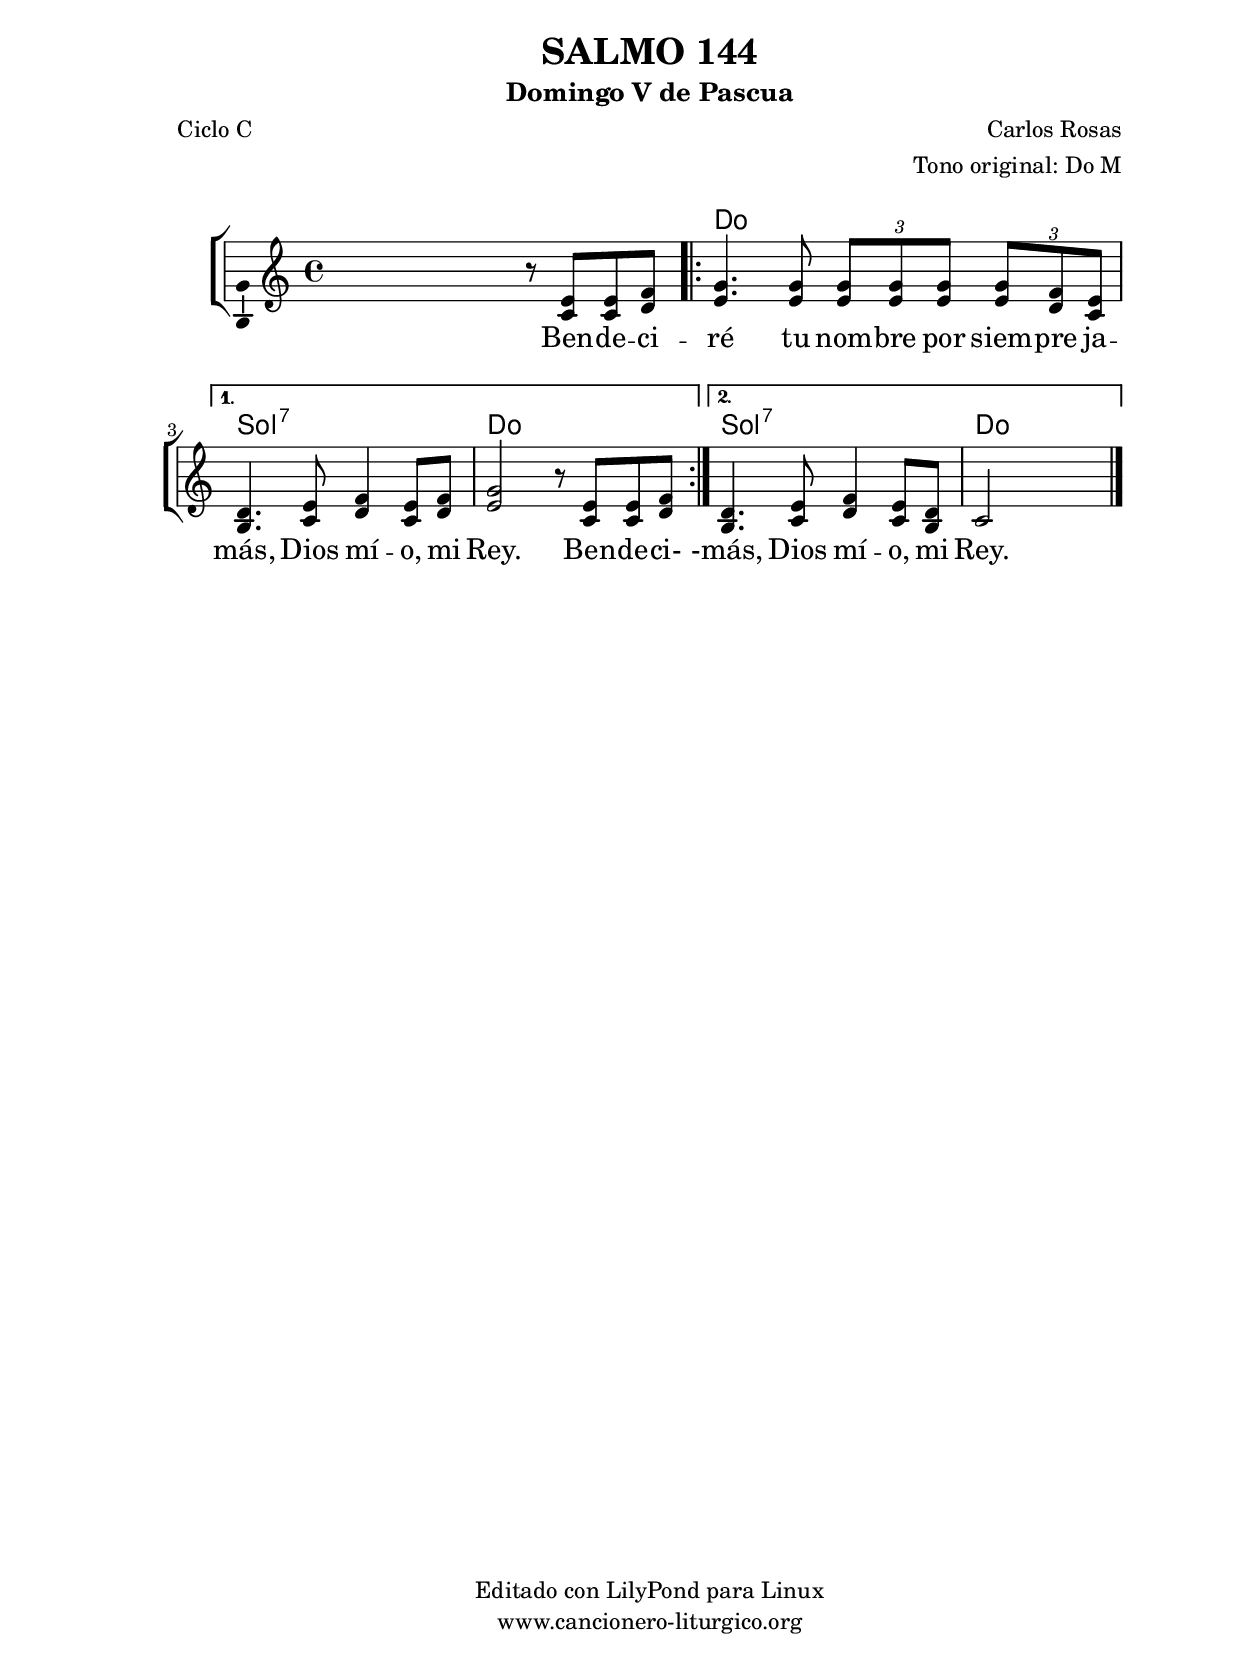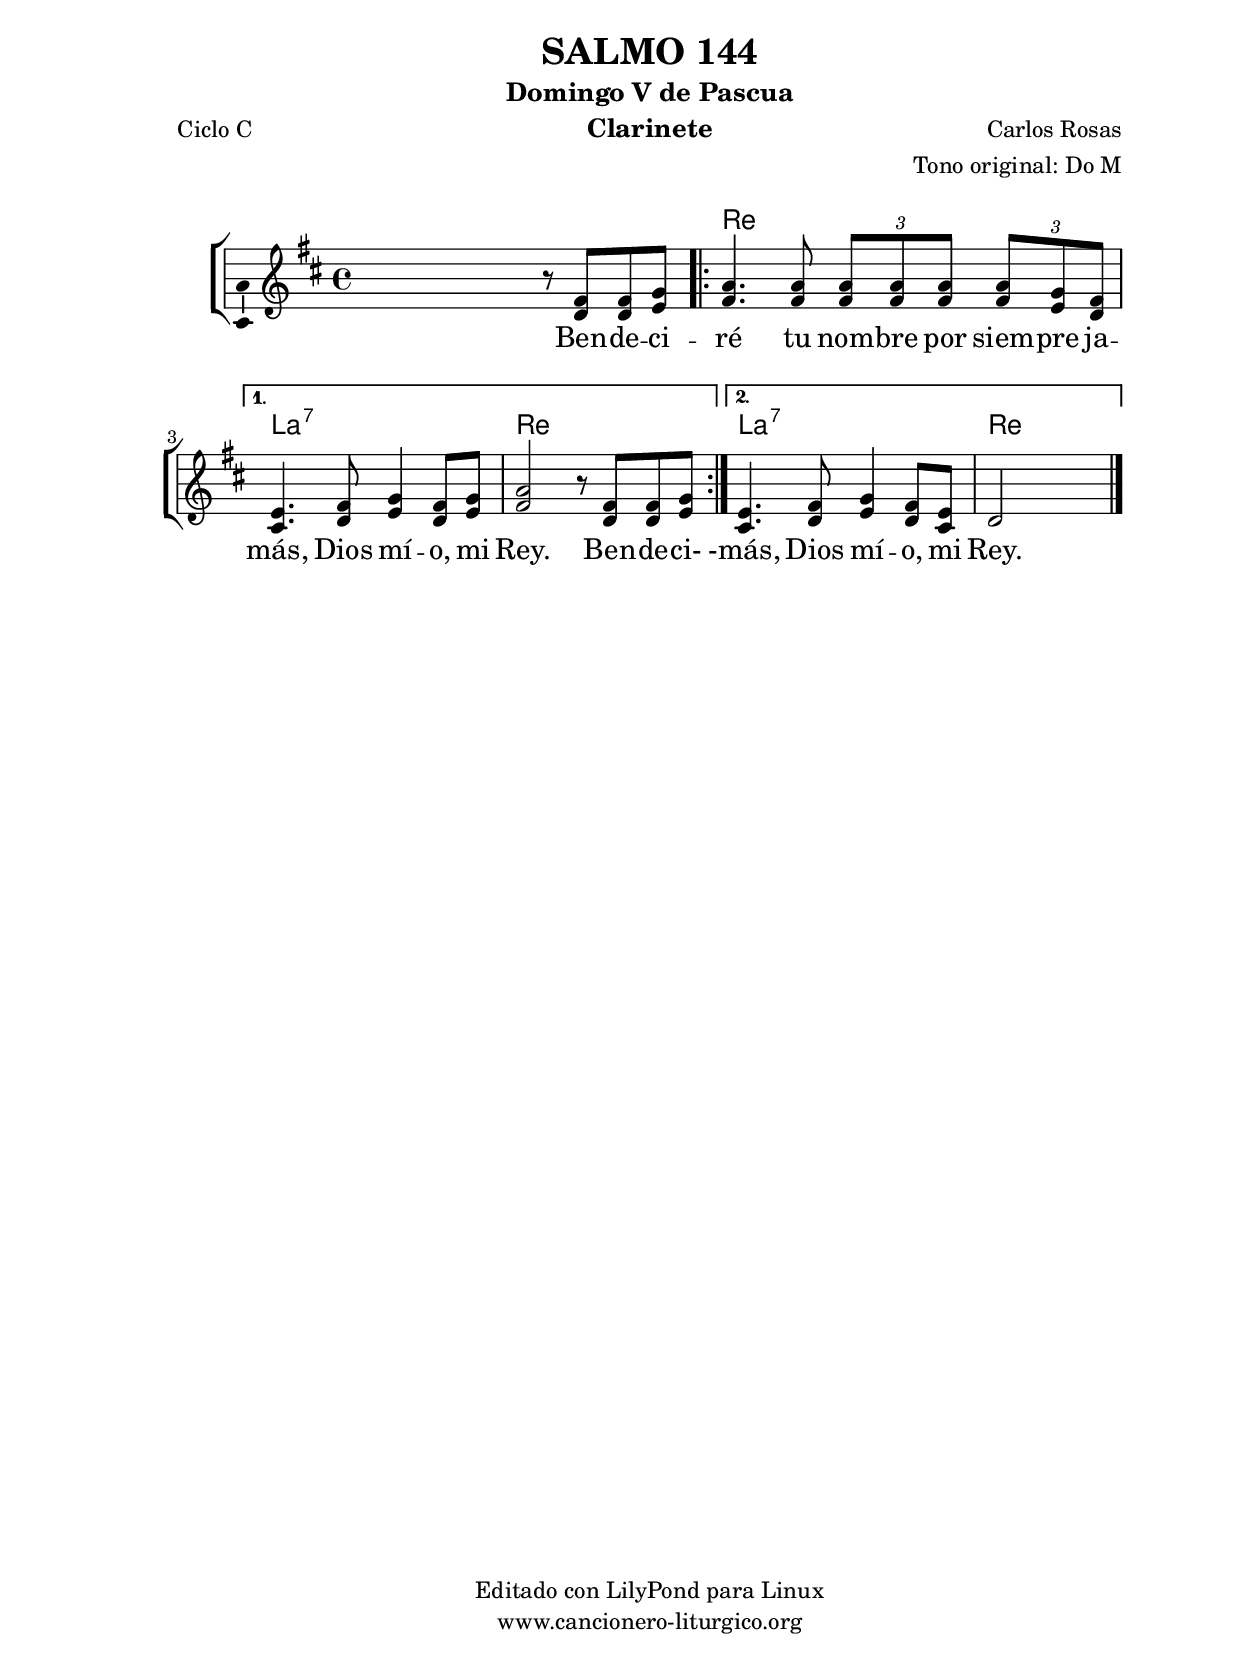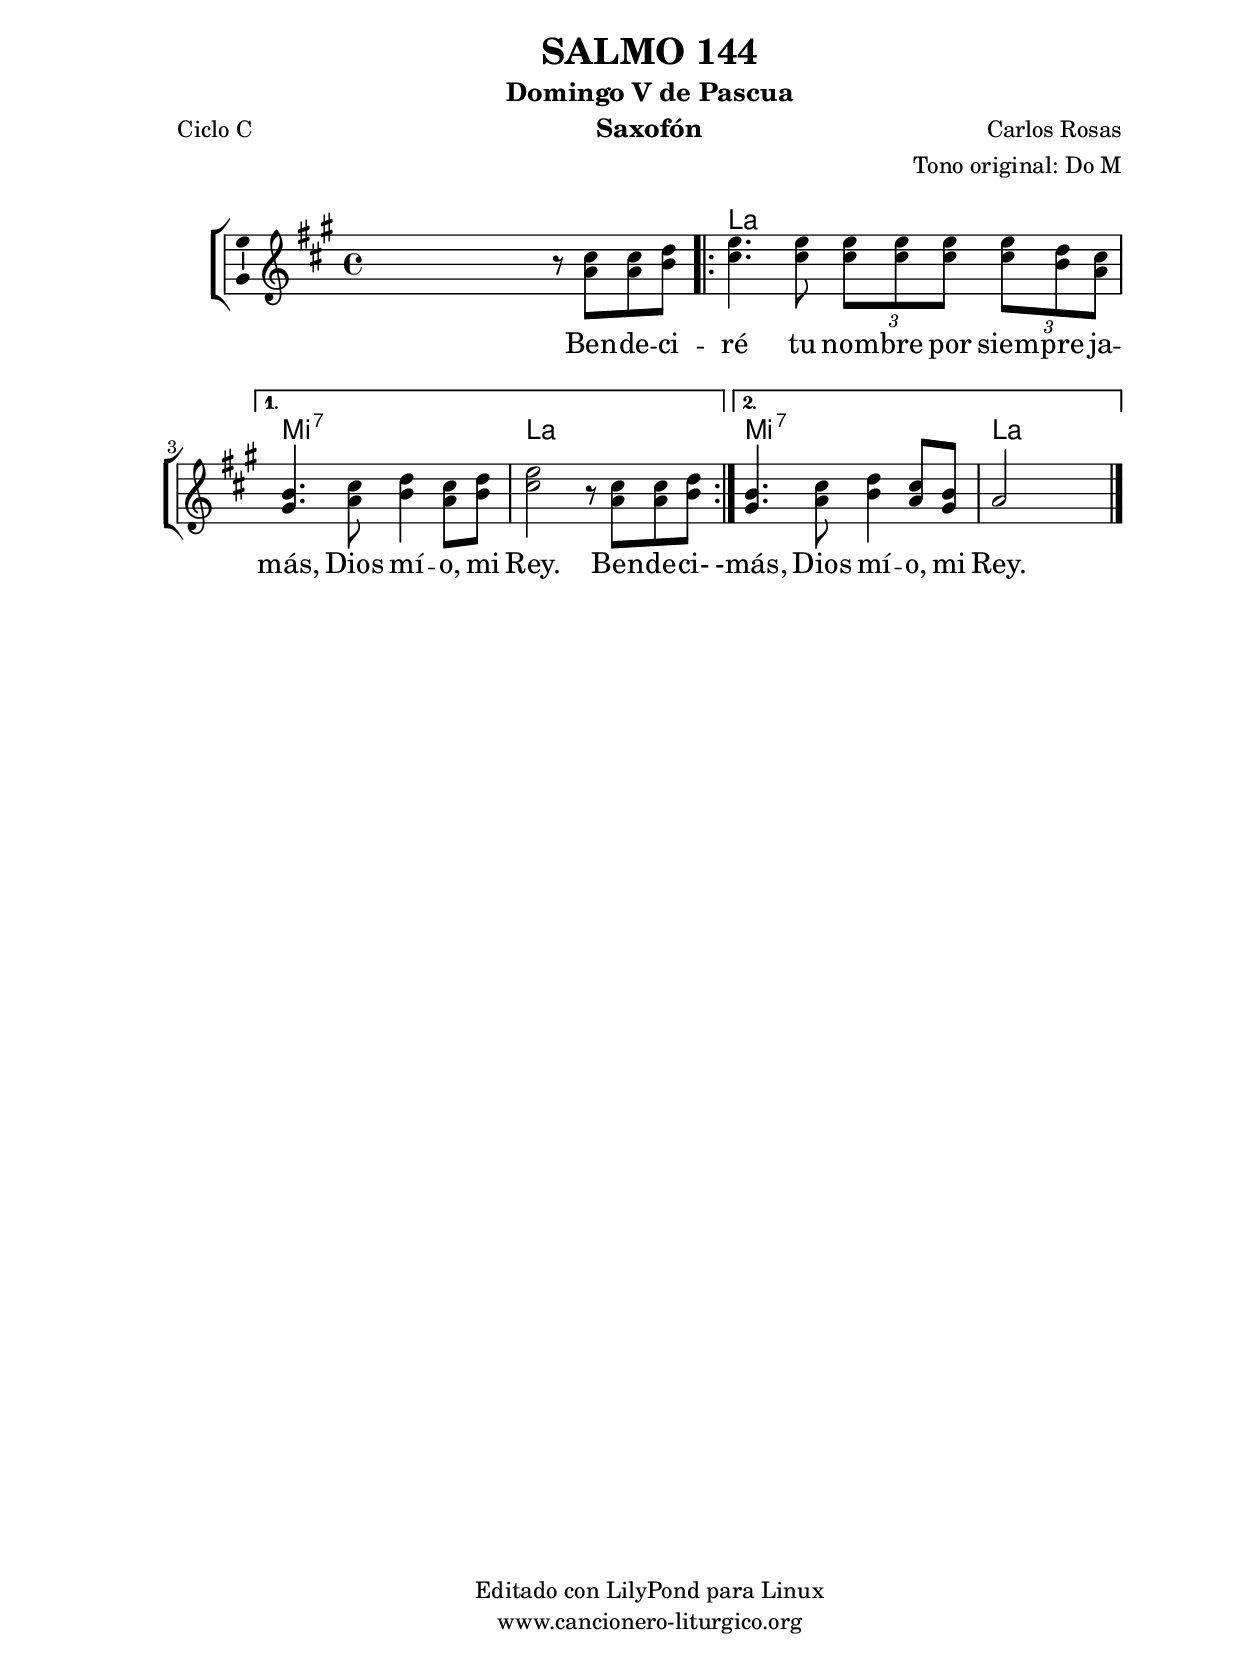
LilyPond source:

%
%para convertir .midi en .wav:
%timidity filename.midi -Ow -o finename.wav
%
%
%Para convertir de .wav a .mp3:
%lame -h -m j filename.wav
%
%
%para escuchar el midi:
%timidity nombrefichero.midi
%


%versión de lilypond para la que se ha escrito esta partitura:
\version "2.16.0"

	%Tamaño papel
	#(set-default-paper-size "a4")
	%Tamaño partitura
	#(set-global-staff-size 20)
	%No responde al pulsar sobre una nota
	#(ly:set-option 'point-and-click #f)

%parámetros del encabezamiento:
\header {
	title = "SALMO 144"
	subtitle = "Domingo V de Pascua"
	composer = "Carlos Rosas"
	poet = "Ciclo C"
	meter = ""
	arranger = "Tono original: Do M"
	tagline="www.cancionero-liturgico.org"
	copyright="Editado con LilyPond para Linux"
	tiempo = "Pascua"
	usos = "Salmo"
	letra = "Bendeciré tu nombre por siempre jamás, Dios mío, mi Rey."
	}

%parámetros asociados al papel:
\paper  {
	oddHeaderMarkup = \markup {\fill-line { \on-the-fly #not-first-page \fromproperty #'header:title \on-the-fly #not-first-page \fromproperty #'header:composer }}
	evenHeaderMarkup = \markup {\fill-line { \fromproperty #'header:composer \fromproperty #'header:title }}
	#(set-paper-size "a4")
	print-page-number = ##f
	first-page-number = 1
	print-first-page-number = ##f
%	head-separation = 3.0 \cm
	top-margin = 2.0 \cm
	bottom-margin = 0.5\cm
%%%	bottom-margin = -1.0\cm
	left-margin = 3.0 \cm
	line-width = 16.0 \cm 
	indent = 8\mm
	interscoreline = 2.\mm
	between-system-space = 15\mm
%	para que las partituras no llenen la hoja:
	ragged-bottom = ##t
%	idem para la última hoja:
	ragged-last-bottom = ##f
%	para que las partituras llenen el ancho del papel:
	ragged-last = ##f
	after-title-space = 2.5 \cm
%page-count=1
%system-count=8

	%Flexible Vertical Spacing
%	markup-markup-spacing =
%	#'((basic-distance . 15) (minimum-distance . 15) (padding . 3))
	markup-system-spacing =
	#'((basic-distance . 15) (minimum-distance . 15) (padding . 3))
	system-system-spacing =
	#'((basic-distance . 15) (minimum-distance . 15) (padding . 3))
	score-system-spacing =
	#'((basic-distance . 15) (minimum-distance . 15) (padding . 5))
%	top-system-spacing = % header
%	#'((basic-distance . 8) (minimum-distance . 0) (padding . 3))
%	top-markup-spacing =
%	#'((basic-distance . 20) (minimum-distance . 20) (padding . 3))
	last-bottom-spacing = % footer
	#'((basic-distance . 5) (minimum-distance . 5) (padding . 3))
%	score-markup-spacing =
%	#'((basic-distance . 16) (minimum-distance . 13) (padding . 3))

	}


%parámetros que afectan a toda la partitura:
global =  {
	%clave de sol (G):
	\clef G
	%armadura:
%	\transpose f a
	\key c \major
	\tempo 4=88
	\set Score.tempoHideNote = ##t
	}


acordes = {
	\italianChords
	\chordmode {
%	\transpose f a
{

s1
\repeat volta 2 {
c1
}
\alternative {
{
g1:7 c
}
{
g1:7 c
}
}

	}
	}
}

melodia = 
%	\transpose f a
{
	\relative c'{

\time 4/4
s2 r8 <e c>8 <e c> <f d>
\repeat volta 2 {
<g e>4. <g e>8 \tuplet 3/2 {<g e>8 <g e> <g e>} \tuplet 3/2 {<g e>8 <f d> <e c>}
}
\alternative {
{
<d b>4. <e c>8 <f d>4 <e c>8 <f d>
<g e>2 r8 <e c>8 <e c> <f d>
}
{
<d b>4. <e c>8 <f d>4 <e c>8 <d b>
c2 s2
}
}

	\bar "|."
	}
	}


texto = \lyricmode {
Ben -- de -- ci -- ré tu nom -- bre por siem -- pre ja -- más,
Dios mí -- o, mi Rey.
Ben -- de -- ci-
-más,
Dios mí -- o, mi Rey.
	}


acordesStaff = \context ChordNames = acordesStaff <<
	\set chordChanges = ##t
	\acordes
	>>


vozStaff = \context Voice = vozStaff
\with {\consists "Ambitus_engraver"}
<<
%	\set Staff.instrumentName = ""
%	\set Staff.shortInstrumentName = ""
%	\set Staff.midiInstrument = #"clarinet"
%	\set Staff.midiInstrument = #"cello"
%	\set Staff.midiInstrument = #"flute"
	\set Staff.midiInstrument = #"electric guitar (jazz)"
%	\set Staff.midiInstrument = #"english horn"
%	\set Staff.midiInstrument = #"violin"
%	\set Staff.midiInstrument = #"glockenspiel"
	\set Staff.midiMinimumVolume = #0.7
	\set Staff.midiMaximumVolume = #0.9
	\global
	\melodia
	>>


textoStaff = \context Lyrics = textoStaff <<
	\lyricsto vozStaff \texto
	>>

\book {
	\score {
		\context ChoirStaff {
			\override StaffGroup.SystemStartBracket #'collapse-height = #1
			\override Score.SystemStartBar #'collapse-height = #1
			<<
			\acordesStaff
			\vozStaff
			\textoStaff
			>>
			}
		\layout {
	    		\context {
				\Lyrics
				\override LyricText #'font-size = #2
				}
	   		 \context {
				\Score
				%fontSize = #3
				\override StaffSymbol #'staff-space = #(magstep +3)
				%\override Beam #'thickness = #0.55
				%\override SpacingSpanner #'spacing-increment = #1.0
				%\override Slur #'height-limit = #1.5
				}
			}
		}
	\score {
		\unfoldRepeats
		\context ChoirStaff {
			<<
			\acordesStaff
			\vozStaff
			>>
			}
		\midi {
	  		\context {
	  			\Score
				tempoWholesPerMinute = #(ly:make-moment 70 4)
				}
			}
		}
	}

%Partitura para clarinete
#(define output-suffix "C")
\book {
	\header{
		instrument = "Clarinete"
		}
	\score {
		\context ChoirStaff {
			\override StaffGroup.SystemStartBracket #'collapse-height = #1
			\override Score.SystemStartBar #'collapse-height = #1
\transpose c d
			<<
			\acordesStaff
			\vozStaff
			\textoStaff
			>>
			}
		\layout {
	    		\context {
				\Lyrics
				\override LyricText #'font-size = #2
				}
	   		 \context {
				\Score
				%fontSize = #3
				\override StaffSymbol #'staff-space = #(magstep +3)
				%\override Beam #'thickness = #0.55
				%\override SpacingSpanner #'spacing-increment = #1.0
				%\override Slur #'height-limit = #1.5
				}
			}
		}
	}

%Partitura para saxofón
#(define output-suffix "S")
\book {
	\header{
		instrument = "Saxofón"
		}
	\score {
		\context ChoirStaff {
			\override StaffGroup.SystemStartBracket #'collapse-height = #1
			\override Score.SystemStartBar #'collapse-height = #1
\transpose c a
			<<
			\acordesStaff
			\vozStaff
			\textoStaff
			>>
			}
		\layout {
	    		\context {
				\Lyrics
				\override LyricText #'font-size = #2
				}
	   		 \context {
				\Score
				%fontSize = #3
				\override StaffSymbol #'staff-space = #(magstep +3)
				%\override Beam #'thickness = #0.55
				%\override SpacingSpanner #'spacing-increment = #1.0
				%\override Slur #'height-limit = #1.5
				}
			}
		}
	}

